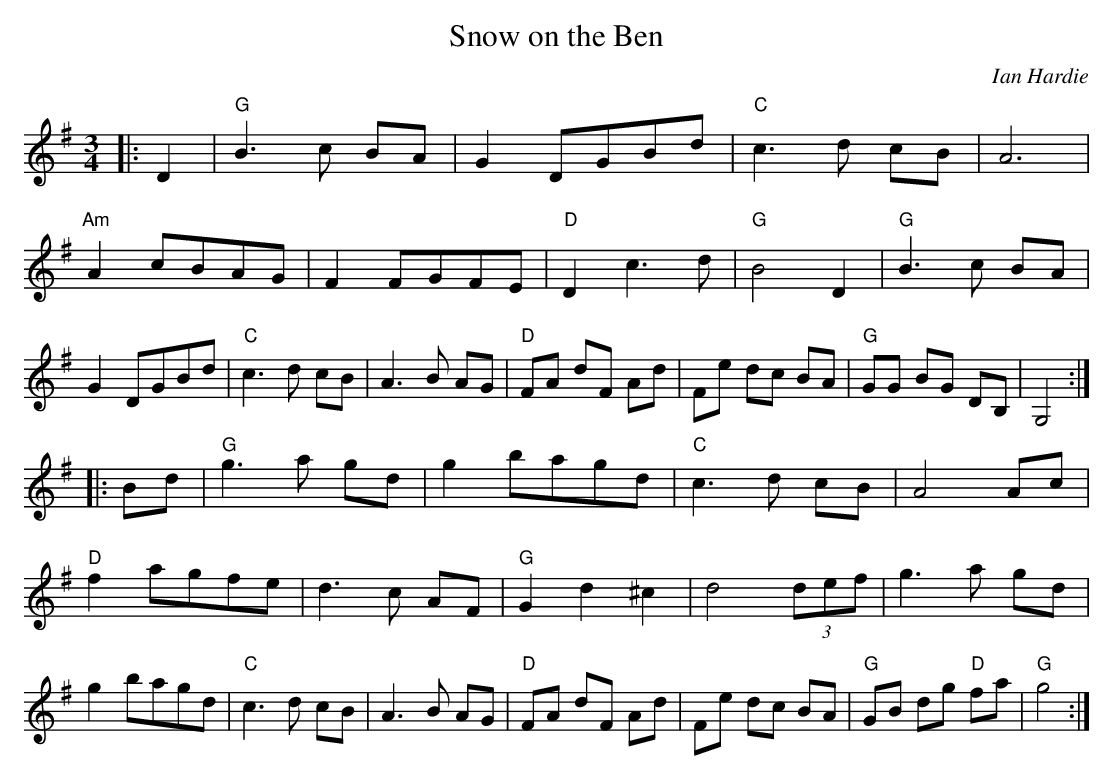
X:1
T:Snow on the Ben
C:Ian Hardie
M:3/4
E:10
L:1/8
K:G
|:D2|"G"B3 c BA|G2 DGBd|"C"c3 d cB|A6|\
"Am"A2 cBAG|F2 FGFE|"D"D2 c3 d|"G"B4 D2|\
"G"B3 c BA|G2 DGBd|"C"c3 d cB|A3 B AG|\
"D"FA dF Ad|Fe dc BA|"G"GG BG DB,|G,4:|*
|:Bd|"G"g3 a gd|g2 bagd|"C"c3 d cB|A4 Ac|\
"D"f2 agfe|d3 c AF|"G"G2 d2 ^c2|d4 (3def|\
g3 a gd|g2 bagd|"C"c3 d cB|A3 B AG|\
"D"FA dF Ad|Fe dc BA|"G"GB dg "D"fa|"G"g4:|**
